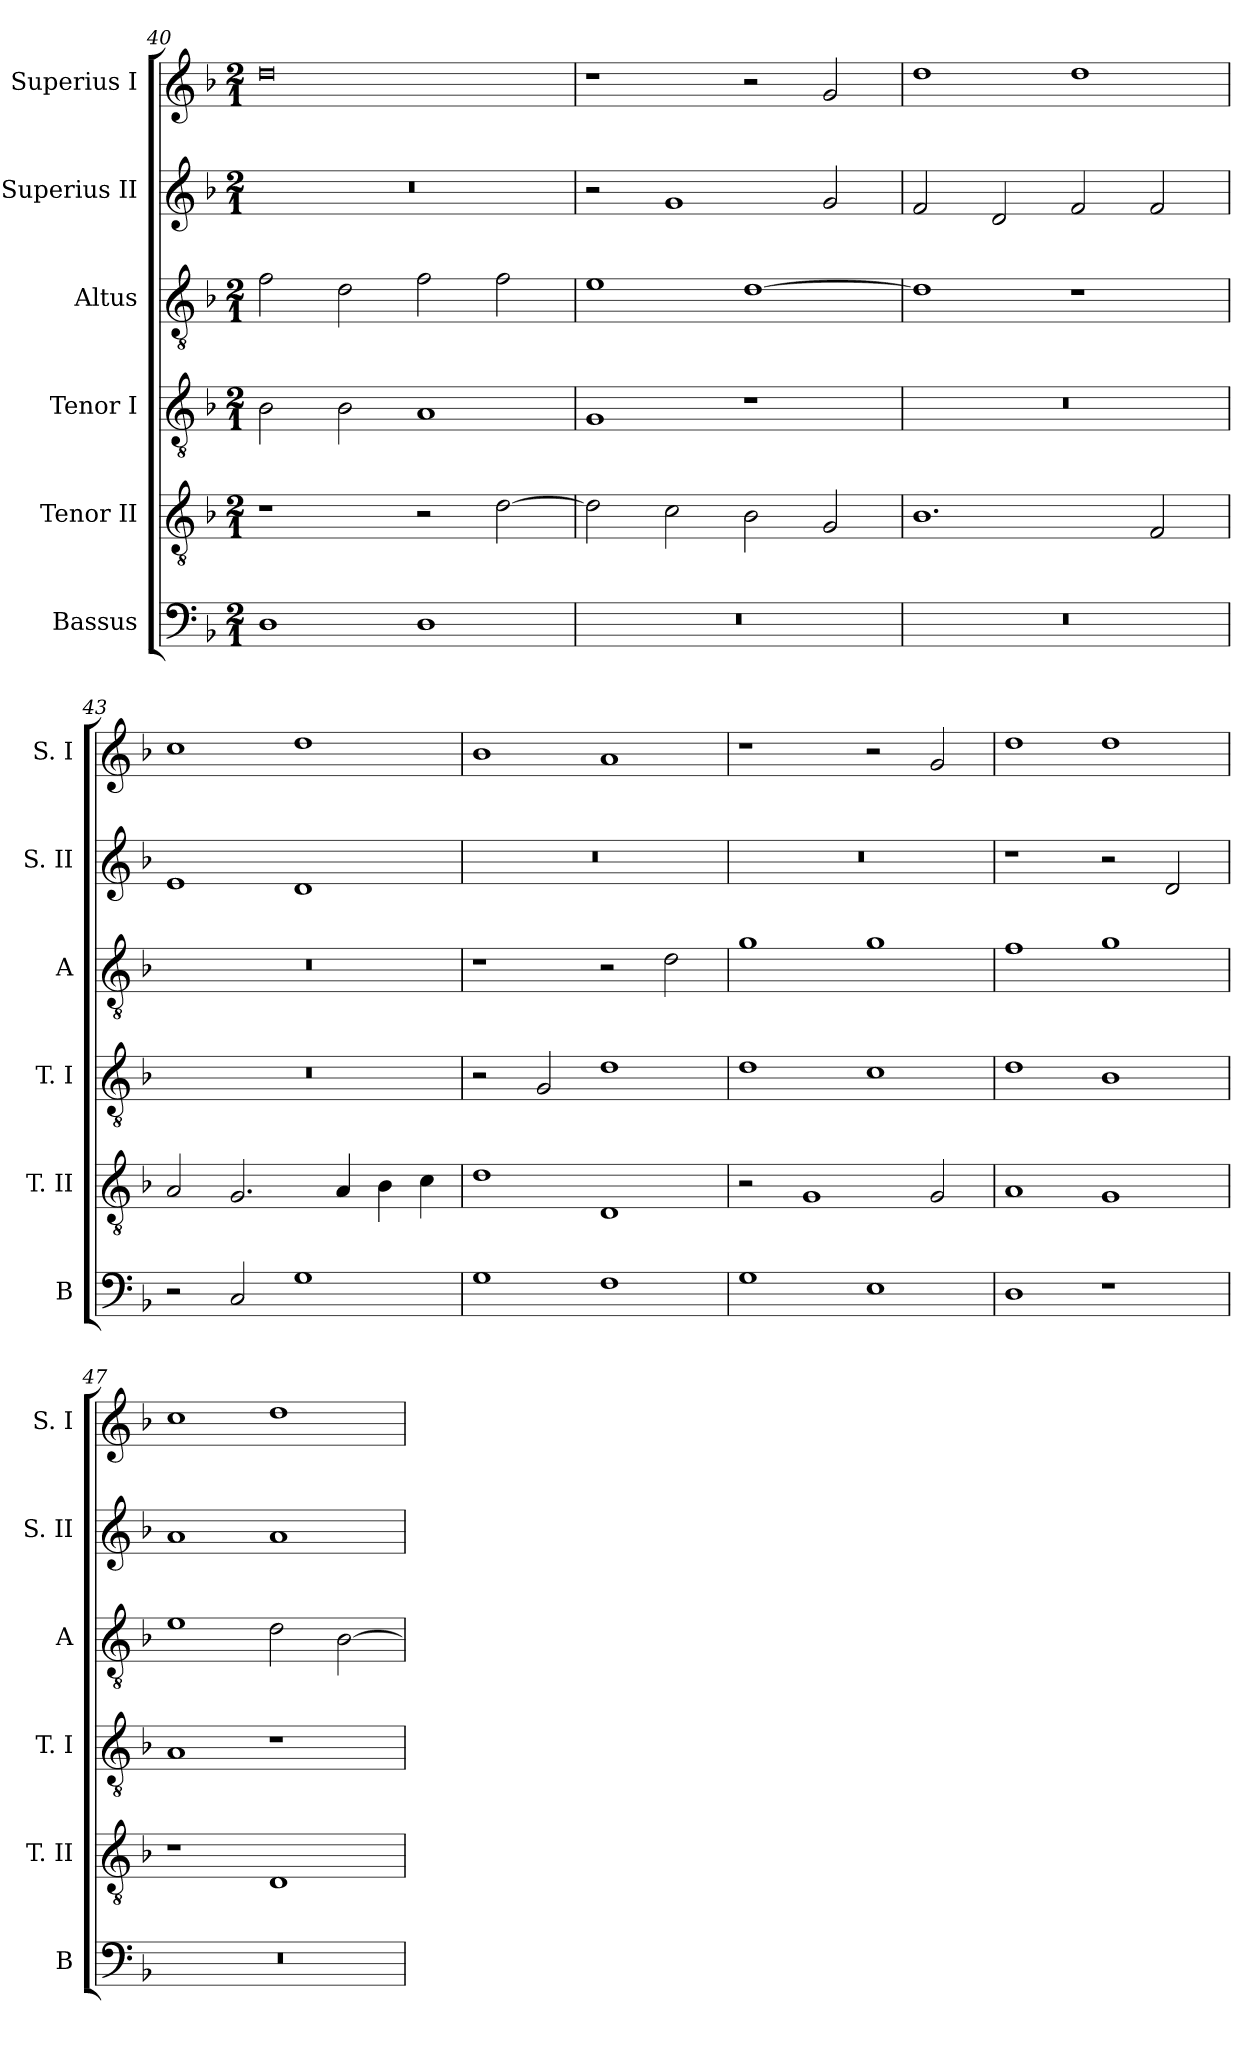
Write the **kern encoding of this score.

**kern	**kern	**kern	**kern	**kern	**kern
*part6	*part5	*part4	*part3	*part2	*part1
*staff6	*staff5	*staff4	*staff3	*staff2	*staff1
*I"Bassus	*I"Tenor II	*I"Tenor I	*I"Altus	*I"Superius II	*I"Superius I
*I'B	*I'T. II	*I'T. I	*I'A	*I'S. II	*I'S. I
*clefF4	*clefGv2	*clefGv2	*clefGv2	*clefG2	*clefG2
*k[b-]	*k[b-]	*k[b-]	*k[b-]	*k[b-]	*k[b-]
*F:	*F:	*F:	*F:	*F:	*F:
*M2/1	*M2/1	*M2/1	*M2/1	*M2/1	*M2/1
=40	=40	=40	=40	=40	=40
1D	1r	2B-	2f	0r	0dd
.	.	2B-	2d	.	.
1D	2r	1A	2f	.	.
.	[2d	.	2f	.	.
=41	=41	=41	=41	=41	=41
0r	2d]	1G	1e	2r	1r
.	2c	.	.	1g	.
.	2B-	1r	[1d	.	2r
.	2G	.	.	2g	2g
=42	=42	=42	=42	=42	=42
0r	1.B-	0r	1d]	2f	1dd
.	.	.	.	2d	.
.	.	.	1r	2f	1dd
.	2F	.	.	2f	.
=43	=43	=43	=43	=43	=43
2r	2A	0r	0r	1e	1cc
2C	2.G	.	.	.	.
1G	.	.	.	1d	1dd
.	4A	.	.	.	.
.	4B-	.	.	.	.
.	4c	.	.	.	.
=44	=44	=44	=44	=44	=44
1G	1d	2r	1r	0r	1b-
.	.	2G	.	.	.
1F	1D	1d	2r	.	1a
.	.	.	2d	.	.
=45	=45	=45	=45	=45	=45
1G	2r	1d	1g	0r	1r
.	1G	.	.	.	.
1E	.	1c	1g	.	2r
.	2G	.	.	.	2g
=46	=46	=46	=46	=46	=46
1D	1A	1d	1f	1r	1dd
1r	1G	1B-	1g	2r	1dd
.	.	.	.	2d	.
=47	=47	=47	=47	=47	=47
0r	1r	1A	1e	1a	1cc
.	1D	1r	2d	1a	1dd
.	.	.	[2B-	.	.
=	=	=	=	=	=
*-	*-	*-	*-	*-	*-
